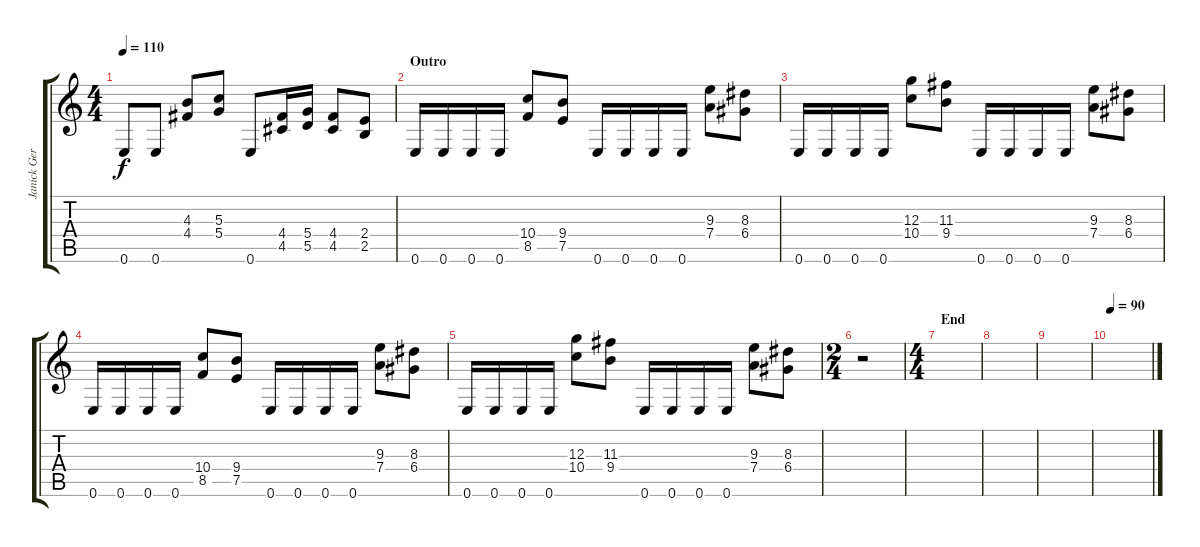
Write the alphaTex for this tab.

\track ("Janick Gers : (Distortion)" "Janick Ger") {instrument distortionguitar}
\staff {score tabs}
\tuning (E4 B3 G3 D3 A2 E2) {hide}
\ts (4 4)
\tempo 110
\clef g2
\ks c
0.6.8{dy f} 0.6.8 (4.3 4.4).8 (5.3 5.4).8 0.6.8 (4.4 4.5).16 (5.4 5.5).16 (4.4 4.5).8 (2.4 2.5).8 |
\section ("" "Outro")
0.6.16 0.6.16 0.6.16 0.6.16 (10.4 8.5).8 (9.4 7.5).8 0.6.16 0.6.16 0.6.16 0.6.16 (9.3 7.4).8 (8.3 6.4).8 |
0.6.16 0.6.16 0.6.16 0.6.16 (12.3 10.4).8 (11.3 9.4).8 0.6.16 0.6.16 0.6.16 0.6.16 (9.3 7.4).8 (8.3 6.4).8 |
0.6.16 0.6.16 0.6.16 0.6.16 (10.4 8.5).8 (9.4 7.5).8 0.6.16 0.6.16 0.6.16 0.6.16 (9.3 7.4).8 (8.3 6.4).8 |
0.6.16 0.6.16 0.6.16 0.6.16 (12.3 10.4).8 (11.3 9.4).8 0.6.16 0.6.16 0.6.16 0.6.16 (9.3 7.4).8 (8.3 6.4).8 |
\ts (2 4)
r.2 |
\ts (4 4)
\section ("" "End")
|
|
|
\tempo 90
